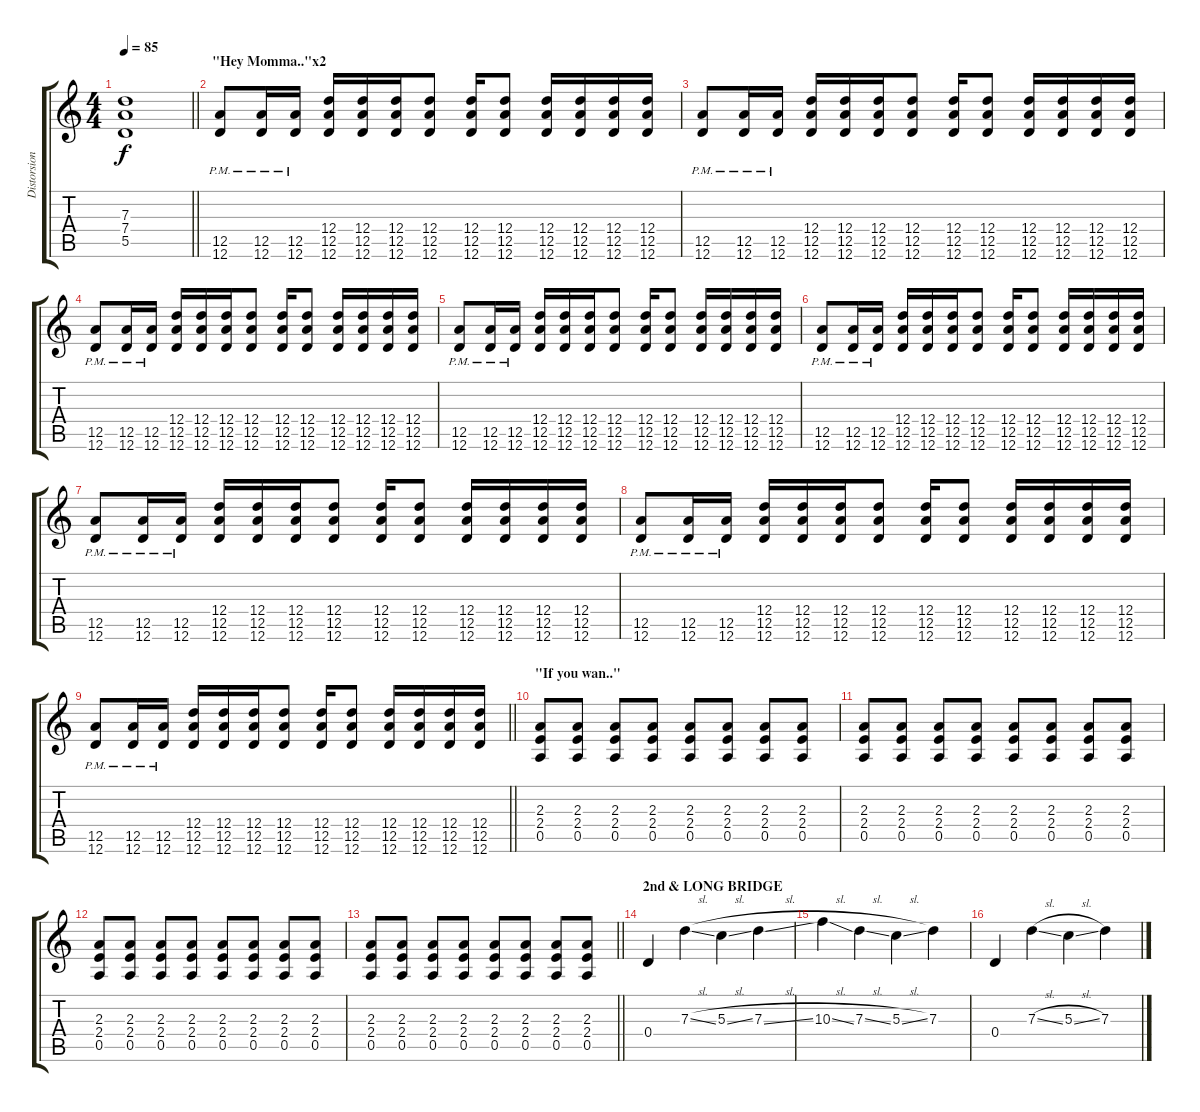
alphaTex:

\track ("Distorsion Guitar 1" "Distorsion") {instrument distortionguitar}
\staff {score tabs}
\tuning (E4 B3 G3 D3 A2 D2) {hide}
\ts (4 4)
\tempo 85
\clef g2
\barLineRight lightlight
\ks c
(7.3 7.4 5.5).1{dy f} |
\section ("" "\"Hey Momma..\"x2")
(12.5{pm} 12.6{pm}).8 (12.5{pm} 12.6{pm}).16 (12.5{pm} 12.6{pm}).16 (12.4 12.5 12.6).16 (12.4 12.5 12.6).16 (12.4 12.5 12.6).16 (12.4 12.5 12.6).8 (12.4 12.5 12.6).16 (12.4 12.5 12.6).8 (12.4 12.5 12.6).16 (12.4 12.5 12.6).16 (12.4 12.5 12.6).16 (12.4 12.5 12.6).16 |
(12.5{pm} 12.6{pm}).8 (12.5{pm} 12.6{pm}).16 (12.5{pm} 12.6{pm}).16 (12.4 12.5 12.6).16 (12.4 12.5 12.6).16 (12.4 12.5 12.6).16 (12.4 12.5 12.6).8 (12.4 12.5 12.6).16 (12.4 12.5 12.6).8 (12.4 12.5 12.6).16 (12.4 12.5 12.6).16 (12.4 12.5 12.6).16 (12.4 12.5 12.6).16 |
(12.5{pm} 12.6{pm}).8 (12.5{pm} 12.6{pm}).16 (12.5{pm} 12.6{pm}).16 (12.4 12.5 12.6).16 (12.4 12.5 12.6).16 (12.4 12.5 12.6).16 (12.4 12.5 12.6).8 (12.4 12.5 12.6).16 (12.4 12.5 12.6).8 (12.4 12.5 12.6).16 (12.4 12.5 12.6).16 (12.4 12.5 12.6).16 (12.4 12.5 12.6).16 |
(12.5{pm} 12.6{pm}).8 (12.5{pm} 12.6{pm}).16 (12.5{pm} 12.6{pm}).16 (12.4 12.5 12.6).16 (12.4 12.5 12.6).16 (12.4 12.5 12.6).16 (12.4 12.5 12.6).8 (12.4 12.5 12.6).16 (12.4 12.5 12.6).8 (12.4 12.5 12.6).16 (12.4 12.5 12.6).16 (12.4 12.5 12.6).16 (12.4 12.5 12.6).16 |
(12.5{pm} 12.6{pm}).8 (12.5{pm} 12.6{pm}).16 (12.5{pm} 12.6{pm}).16 (12.4 12.5 12.6).16 (12.4 12.5 12.6).16 (12.4 12.5 12.6).16 (12.4 12.5 12.6).8 (12.4 12.5 12.6).16 (12.4 12.5 12.6).8 (12.4 12.5 12.6).16 (12.4 12.5 12.6).16 (12.4 12.5 12.6).16 (12.4 12.5 12.6).16 |
(12.5{pm} 12.6{pm}).8 (12.5{pm} 12.6{pm}).16 (12.5{pm} 12.6{pm}).16 (12.4 12.5 12.6).16 (12.4 12.5 12.6).16 (12.4 12.5 12.6).16 (12.4 12.5 12.6).8 (12.4 12.5 12.6).16 (12.4 12.5 12.6).8 (12.4 12.5 12.6).16 (12.4 12.5 12.6).16 (12.4 12.5 12.6).16 (12.4 12.5 12.6).16 |
(12.5{pm} 12.6{pm}).8 (12.5{pm} 12.6{pm}).16 (12.5{pm} 12.6{pm}).16 (12.4 12.5 12.6).16 (12.4 12.5 12.6).16 (12.4 12.5 12.6).16 (12.4 12.5 12.6).8 (12.4 12.5 12.6).16 (12.4 12.5 12.6).8 (12.4 12.5 12.6).16 (12.4 12.5 12.6).16 (12.4 12.5 12.6).16 (12.4 12.5 12.6).16 |
\barLineRight lightlight
(12.5{pm} 12.6{pm}).8 (12.5{pm} 12.6{pm}).16 (12.5{pm} 12.6{pm}).16 (12.4 12.5 12.6).16 (12.4 12.5 12.6).16 (12.4 12.5 12.6).16 (12.4 12.5 12.6).8 (12.4 12.5 12.6).16 (12.4 12.5 12.6).8 (12.4 12.5 12.6).16 (12.4 12.5 12.6).16 (12.4 12.5 12.6).16 (12.4 12.5 12.6).16 |
\section ("" "\"If you wan..\"")
(2.3 2.4 0.5).8 (2.3 2.4 0.5).8 (2.3 2.4 0.5).8 (2.3 2.4 0.5).8 (2.3 2.4 0.5).8 (2.3 2.4 0.5).8 (2.3 2.4 0.5).8 (2.3 2.4 0.5).8 |
(2.3 2.4 0.5).8 (2.3 2.4 0.5).8 (2.3 2.4 0.5).8 (2.3 2.4 0.5).8 (2.3 2.4 0.5).8 (2.3 2.4 0.5).8 (2.3 2.4 0.5).8 (2.3 2.4 0.5).8 |
(2.3 2.4 0.5).8 (2.3 2.4 0.5).8 (2.3 2.4 0.5).8 (2.3 2.4 0.5).8 (2.3 2.4 0.5).8 (2.3 2.4 0.5).8 (2.3 2.4 0.5).8 (2.3 2.4 0.5).8 |
\barLineRight lightlight
(2.3 2.4 0.5).8 (2.3 2.4 0.5).8 (2.3 2.4 0.5).8 (2.3 2.4 0.5).8 (2.3 2.4 0.5).8 (2.3 2.4 0.5).8 (2.3 2.4 0.5).8 (2.3 2.4 0.5).8 |
\section ("" "2nd & LONG BRIDGE")
0.4.4 7.3{sl}.4 5.3{sl}.4 7.3{sl}.4 |
10.3{sl}.4 7.3{sl}.4 5.3{sl}.4 7.3.4 |
0.4.4 7.3{sl}.4 5.3{sl}.4 7.3{sl}.4
